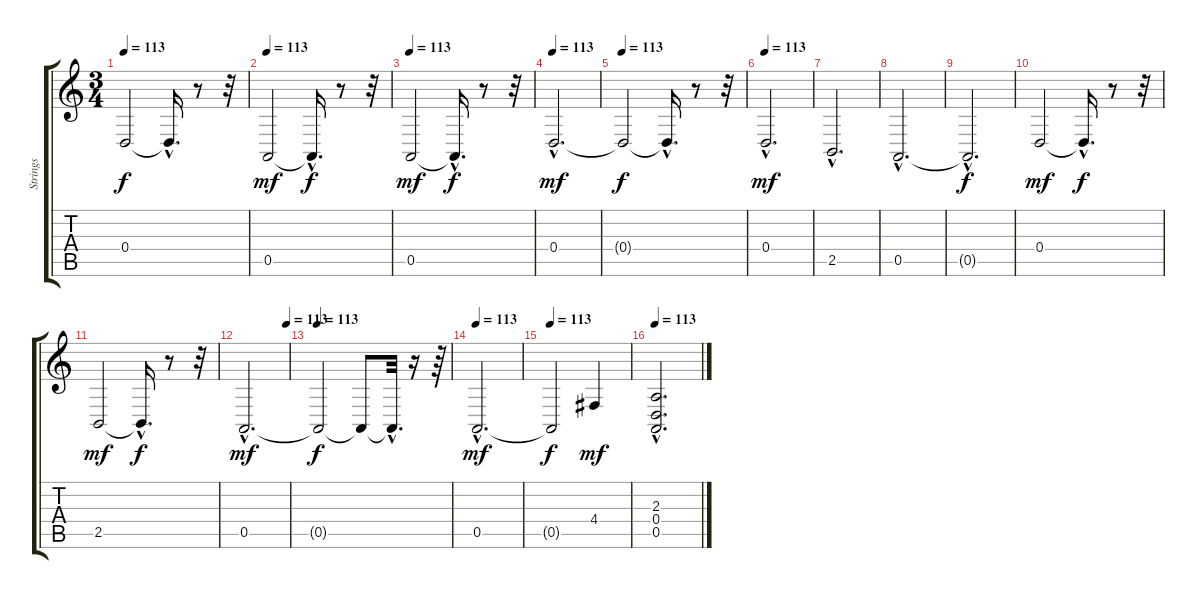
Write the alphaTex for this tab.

\track ("Strings" "Strings") {instrument stringensemble1}
\staff {score tabs}
\tuning (E4 B3 G3 D3 A2 E2) {hide}
\ts (3 4)
\tempo 113
\clef g2
\ks c
0.4{t}.2{dy f} 0.4{hac t}.16{d} r.8 r.32 |
\tempo 113
0.5.2{dy mf} 0.5{hac t}.16{d dy f} r.8 r.32 |
\tempo 113
0.5.2{dy mf} 0.5{hac t}.16{d dy f} r.8 r.32 |
\tempo 113
0.4{hac}.2{d dy mf} |
\tempo 113
0.4{t}.2{dy f} 0.4{hac t}.16{d} r.8 r.32 |
\tempo 113
0.4{hac}.2{d dy mf} |
2.5{hac}.2{d} |
0.5{hac}.2{d} |
0.5{hac t}.2{d dy f} |
0.4.2{dy mf} 0.4{hac t}.16{d dy f} r.8 r.32 |
2.5.2{dy mf} 2.5{hac t}.16{d dy f} r.8 r.32 |
\tempo (113 0.9583333333333334)
0.5{hac}.2{d dy mf} |
\tempo 113
0.5{t}.2{dy f} 0.5{t}.8 0.5{hac t}.32{d} r.16 r.64 |
\tempo 113
0.5{hac}.2{d dy mf} |
\tempo 113
0.5{t}.2{dy f} 4.4.4{dy mf} |
\tempo 113
(2.3{hac} 0.4{hac} 0.5{hac}).2{d}
